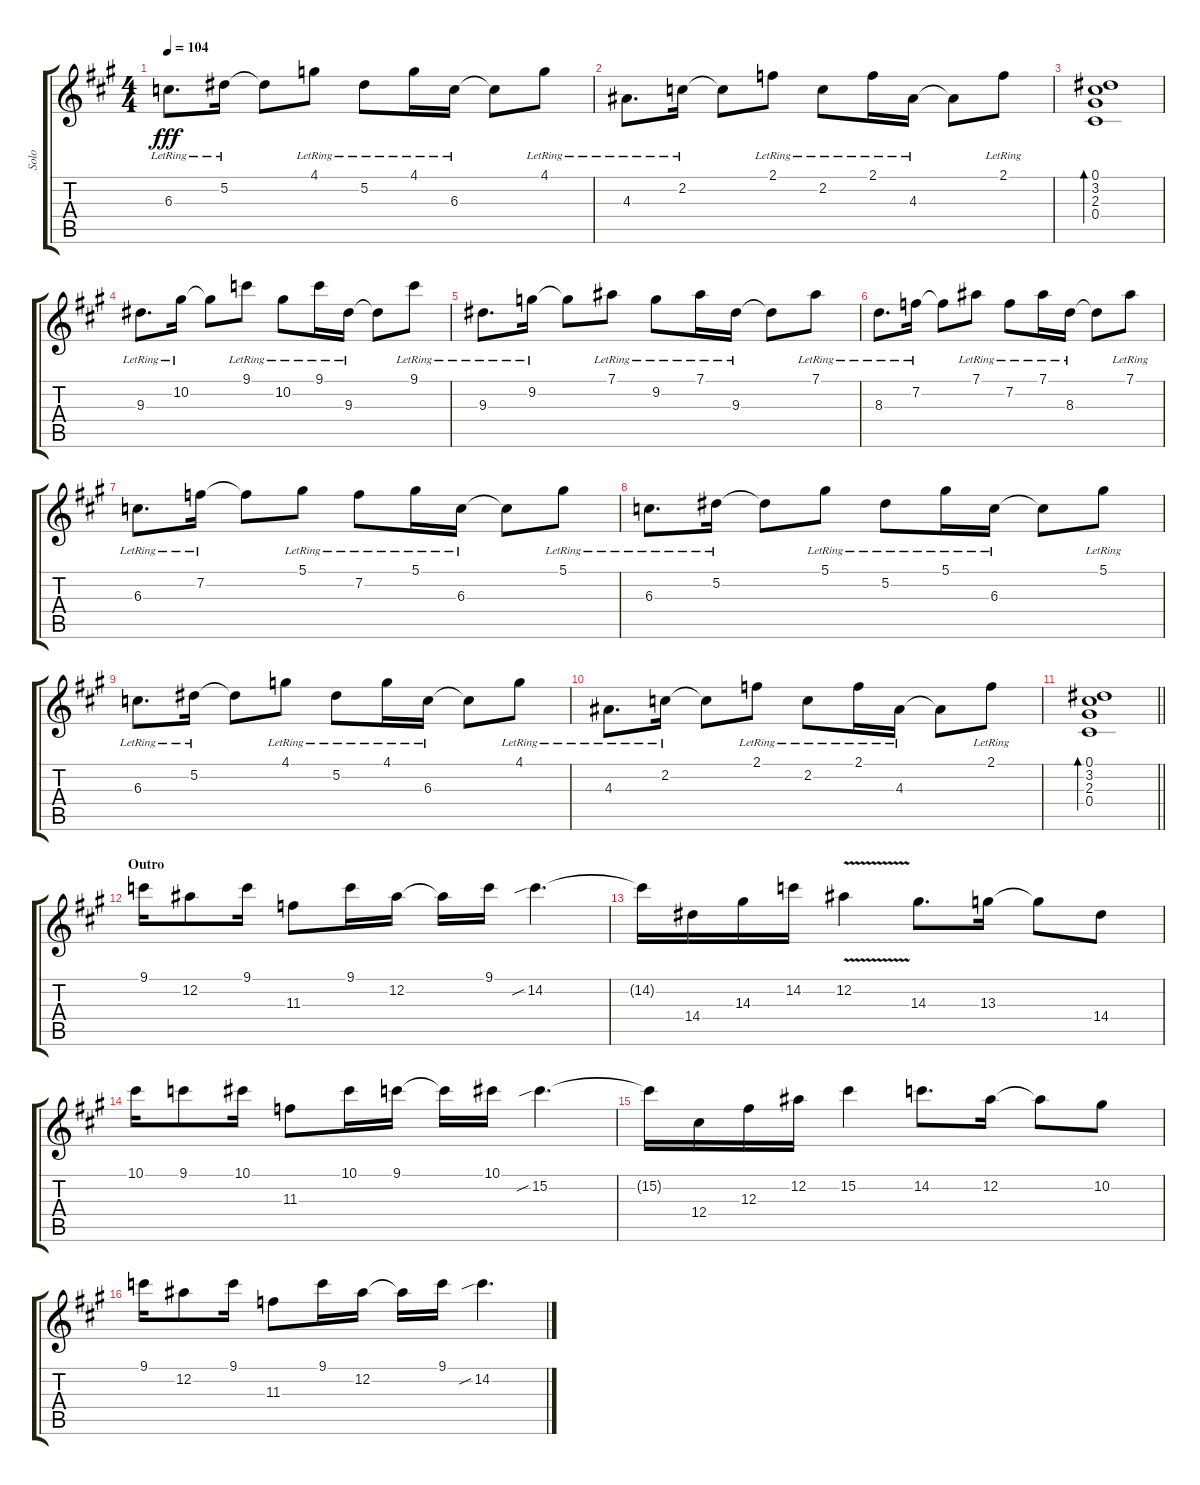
\track ("Solo" "Solo") {instrument overdrivenguitar}
\staff {score tabs}
\tuning (Eb4 Bb3 Gb3 Db3 Ab2 Eb2) {hide}
\ts (4 4)
\tempo 104
\clef g2
\ks a
6.3{lr}.8{d dy fff} 5.2{lr}.16 5.2{t}.8 4.1{lr}.8 5.2{lr}.8 4.1{lr}.16 6.3{lr}.16 6.3{t}.8 4.1{lr}.8 |
4.3{lr}.8{d} 2.2{lr}.16 2.2{t}.8 2.1{lr}.8 2.2{lr}.8 2.1{lr}.16 4.3{lr}.16 4.3{t}.8 2.1{lr}.8 |
(0.1 3.2 2.3 0.4).1{bd 480} |
9.3{lr}.8{d} 10.2{lr}.16 10.2{t}.8 9.1{lr}.8 10.2{lr}.8 9.1{lr}.16 9.3{lr}.16 9.3{t}.8 9.1{lr}.8 |
9.3{lr}.8{d} 9.2{lr}.16 9.2{t}.8 7.1{lr}.8 9.2{lr}.8 7.1{lr}.16 9.3{lr}.16 9.3{t}.8 7.1{lr}.8 |
8.3{lr}.8{d} 7.2{lr}.16 7.2{t}.8 7.1{lr}.8 7.2{lr}.8 7.1{lr}.16 8.3{lr}.16 8.3{t}.8 7.1{lr}.8 |
6.3{lr}.8{d} 7.2{lr}.16 7.2{t}.8 5.1{lr}.8 7.2{lr}.8 5.1{lr}.16 6.3{lr}.16 6.3{t}.8 5.1{lr}.8 |
6.3{lr}.8{d} 5.2{lr}.16 5.2{t}.8 5.1{lr}.8 5.2{lr}.8 5.1{lr}.16 6.3{lr}.16 6.3{t}.8 5.1{lr}.8 |
6.3{lr}.8{d} 5.2{lr}.16 5.2{t}.8 4.1{lr}.8 5.2{lr}.8 4.1{lr}.16 6.3{lr}.16 6.3{t}.8 4.1{lr}.8 |
4.3{lr}.8{d} 2.2{lr}.16 2.2{t}.8 2.1{lr}.8 2.2{lr}.8 2.1{lr}.16 4.3{lr}.16 4.3{t}.8 2.1{lr}.8 |
\barLineRight lightlight
(0.1 3.2 2.3 0.4).1{bd 480} |
\section ("" "Outro")
9.1.16{volume 8 balance 0} 12.2.8 9.1.16 11.3.8 9.1.16 12.2.16 12.2{t}.16 9.1.16 14.2{sib}.4{d} |
14.2{t}.16 14.4.16 14.3.16 14.2.16 12.2{v}.4 14.3.8{d} 13.3.16 13.3{t}.8 14.4.8 |
10.1.16 9.1.8 10.1.16 11.3.8 10.1.16 9.1.16 9.1{t}.16 10.1.16 15.2{sib}.4{d} |
15.2{t}.16 12.4.16 12.3.16 12.2.16 15.2.4 14.2.8{d} 12.2.16 12.2{t}.8 10.2.8 |
9.1.16 12.2.8 9.1.16 11.3.8 9.1.16 12.2.16 12.2{t}.16 9.1.16 14.2{sib}.4{d}
